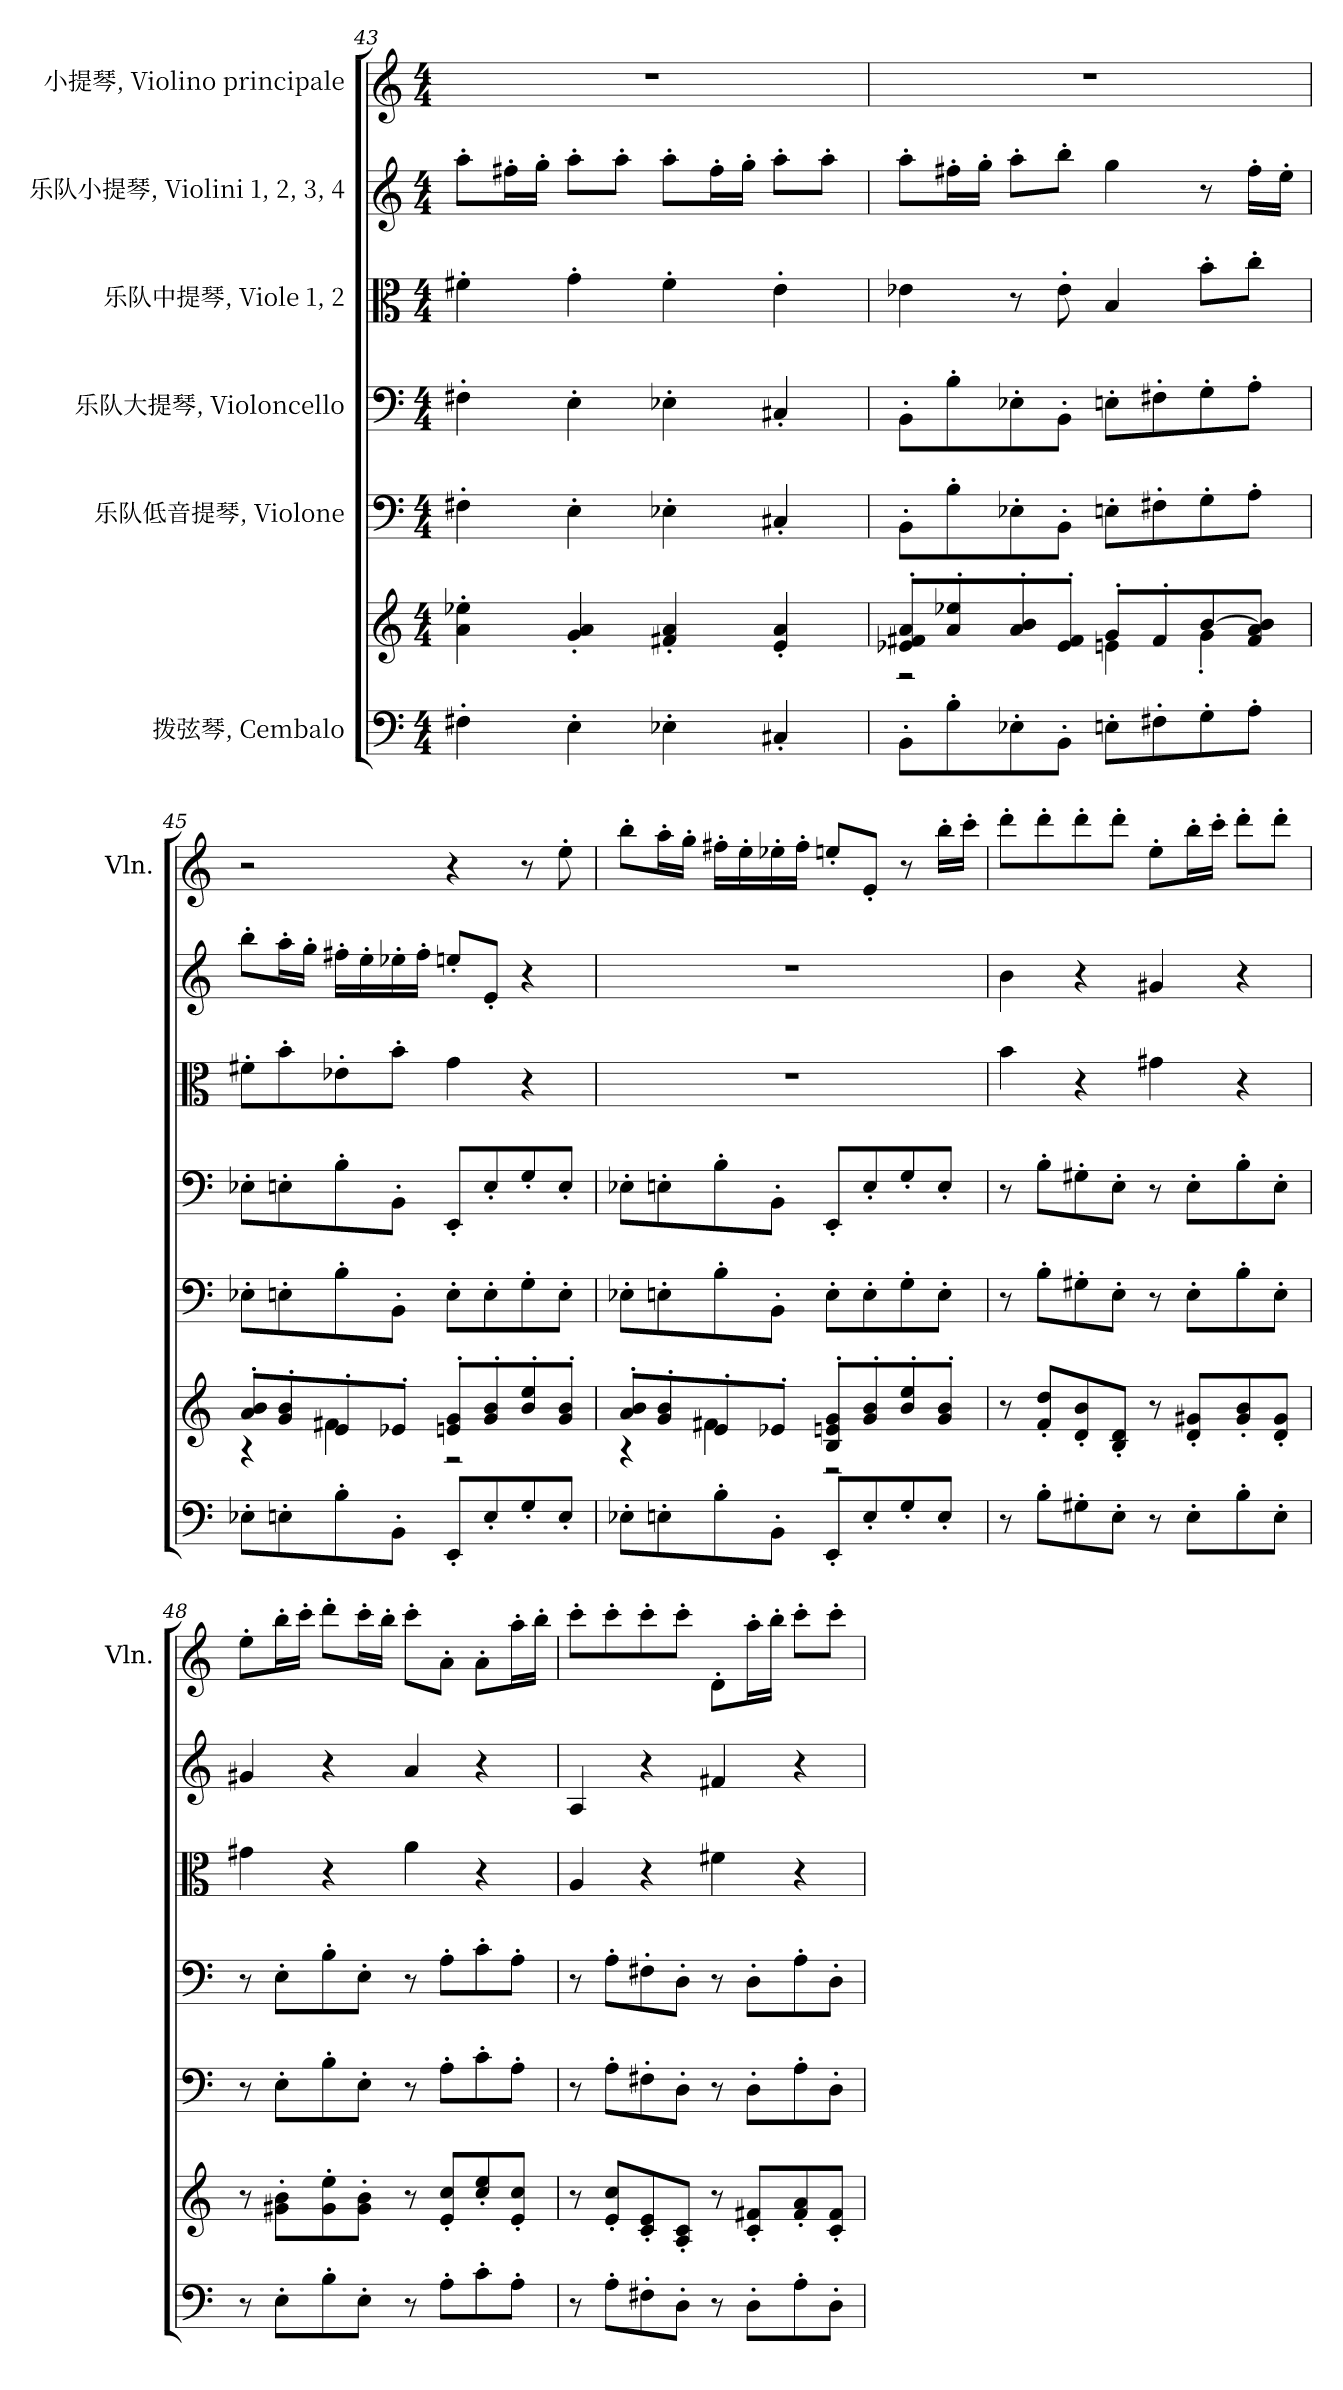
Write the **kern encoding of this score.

**kern	**kern	**kern	**kern	**kern	**kern	**kern
*part6	*part6	*part5	*part4	*part3	*part2	*part1
*staff7	*staff6	*staff5	*staff4	*staff3	*staff2	*staff1
*I"拨弦琴, Cembalo	*	*I"乐队低音提琴, Violone	*I"乐队大提琴, Violoncello	*I"乐队中提琴, Viole 1, 2	*I"乐队小提琴, Violini 1, 2, 3, 4	*I"小提琴, Violino principale
*	*	*	*	*	*	*I'Vln.
*clefF4	*clefG2	*clefF4	*clefF4	*clefC3	*clefG2	*clefG2
*	*	*ITrd7c12	*	*	*	*
*k[]	*k[]	*k[]	*k[]	*k[]	*k[]	*k[]
*M4/4	*M4/4	*M4/4	*M4/4	*M4/4	*M4/4	*M4/4
=43	=43	=43	=43	=43	=43	=43
4F#X'\	4a\' 4ee-X\'	4FF#X'\	4F#X'\	4f#X'\	8aa'\L	1r
.	.	.	.	.	16ff#X'\L	.
.	.	.	.	.	16gg'\JJ	.
4E'\	4g/' 4a/'	4EE'\	4E'\	4g'\	8aa'\L	.
.	.	.	.	.	8aa'\J	.
4E-X'\	4f#X/' 4a/'	4EE-X'\	4E-X'\	4f#'\	8aa'\L	.
.	.	.	.	.	16ff#'\L	.
.	.	.	.	.	16gg'\JJ	.
4C#X'/	4e/' 4a/'	4CC#X'/	4C#X'/	4e'\	8aa'\L	.
.	.	.	.	.	8aa'\J	.
=44	=44	=44	=44	=44	=44	=44
*	*^	*	*	*	*	*
8BB'\L	8e-X/' 8f#X/' 8a/'L	2r	8BBB'\L	8BB'\L	4e-X\	8aa'\L	1r
8B'\	8a/' 8ee-X/'	.	8BB'\	8B'\	.	16ff#X'\L	.
.	.	.	.	.	.	16gg'\JJ	.
8E-X'\	8a/' 8b/'	.	8EE-X'\	8E-X'\	8r	8aa'\L	.
8BB'\J	8e-/' 8f#/'J	.	8BBB'\J	8BB'\J	8e-'\	8bb'\J	.
8En'\L	8g'/L	4en\	8EEn'\L	8En'\L	4B/	4gg\	.
8F#X'\	8f#'/	.	8FF#X'\	8F#X'\	.	.	.
8G'\	[8b/	4g'\	8GG'\	8G'\	8b'\L	8r	.
8A'\J	8f#/ 8a/ 8b/]J	.	8AA'\J	8A'\J	8cc'\J	16ff#'\LL	.
.	.	.	.	.	.	16ee'\JJ	.
!!LO:PB:g=z
=45	=45	=45	=45	=45	=45	=45	=45
8E-X'\L	8a/' 8b/'L	4r	8EE-X'\L	8E-X'\L	8f#X'\L	8bb'\L	2r
8En'\	8g/' 8b/'	.	8EEn'\	8En'\	8b'\	16aa'\L	.
.	.	.	.	.	.	16gg'\JJ	.
8B'\	8e'/	4f#X\	8BB'\	8B'\	8e-X'\	16ff#X'\LL	.
.	.	.	.	.	.	16ee'\	.
8BB'\J	8e-X'/J	.	8BBB'\J	8BB'\J	8b'\J	16ee-X'\	.
.	.	.	.	.	.	16ff#'\JJ	.
8EE'/L	8en/' 8g/'L	2r	8EE'\L	8EE'/L	4g\	8een'/L	4r
8E'/	8g/' 8b/'	.	8EE'\	8E'/	.	8e'/J	.
8G'/	8b/' 8ee/'	.	8GG'\	8G'/	4r	4r	8r
8E'/J	8g/' 8b/'J	.	8EE'\J	8E'/J	.	.	8ee'\
=46	=46	=46	=46	=46	=46	=46	=46
8E-X'\L	8a/' 8b/'L	4r	8EE-X'\L	8E-X'\L	1r	1r	8bb'\L
8En'\	8g/' 8b/'	.	8EEn'\	8En'\	.	.	16aa'\L
.	.	.	.	.	.	.	16gg'\JJ
8B'\	8e'/	4f#X\	8BB'\	8B'\	.	.	16ff#X'\LL
.	.	.	.	.	.	.	16ee'\
8BB'\J	8e-X'/J	.	8BBB'\J	8BB'\J	.	.	16ee-X'\
.	.	.	.	.	.	.	16ff#'\JJ
8EE'/L	8B/' 8en/' 8g/'L	2r	8EE'\L	8EE'/L	.	.	8een'/L
8E'/	8g/' 8b/'	.	8EE'\	8E'/	.	.	8e'/J
8G'/	8b/' 8ee/'	.	8GG'\	8G'/	.	.	8r
8E'/J	8g/' 8b/'J	.	8EE'\J	8E'/J	.	.	16bb'\LL
.	.	.	.	.	.	.	16ccc'\JJ
*	*v	*v	*	*	*	*	*
=47	=47	=47	=47	=47	=47	=47
8r	8r	8r	8r	4b\	4b\	8ddd'\L
8B'\L	8f/' 8dd/'L	8BB'\L	8B'\L	.	.	8ddd'\
8G#X'\	8d/' 8b/'	8GG#X'\	8G#X'\	4r	4r	8ddd'\
8E'\J	8B/' 8d/'J	8EE'\J	8E'\J	.	.	8ddd'\J
8r	8r	8r	8r	4g#X\	4g#X/	8ee'\L
8E'\L	8d/' 8g#X/'L	8EE'\L	8E'\L	.	.	16bb'\L
.	.	.	.	.	.	16ccc'\JJ
8B'\	8g#/' 8b/'	8BB'\	8B'\	4r	4r	8ddd'\L
8E'\J	8d/' 8g#/'J	8EE'\J	8E'\J	.	.	8ddd'\J
!!LO:PB:g=z
=48	=48	=48	=48	=48	=48	=48
8r	8r	8r	8r	4g#X\	4g#X/	8ee'\L
8E'\L	8g#X\' 8b\'L	8EE'\L	8E'\L	.	.	16bb'\L
.	.	.	.	.	.	16ccc'\JJ
8B'\	8g#\' 8ee\'	8BB'\	8B'\	4r	4r	8ddd'\L
8E'\J	8g#\' 8b\'J	8EE'\J	8E'\J	.	.	16ccc'\L
.	.	.	.	.	.	16bb'\JJ
8r	8r	8r	8r	4a\	4a/	8ccc'\L
8A'\L	8e/' 8cc/'L	8AA'\L	8A'\L	.	.	8a'\J
8c'\	8cc/' 8ee/'	8C'\	8c'\	4r	4r	8a'\L
8A'\J	8e/' 8cc/'J	8AA'\J	8A'\J	.	.	16aa'\L
.	.	.	.	.	.	16bb'\JJ
=49	=49	=49	=49	=49	=49	=49
8r	8r	8r	8r	4A/	4A/	8ccc'\L
8A'\L	8e/' 8cc/'L	8AA'\L	8A'\L	.	.	8ccc'\
8F#X'\	8c/' 8e/'	8FF#X'\	8F#X'\	4r	4r	8ccc'\
8D'\J	8A/' 8c/'J	8DD'\J	8D'\J	.	.	8ccc'\J
8r	8r	8r	8r	4f#X\	4f#X/	8d'\L
8D'\L	8c/' 8f#X/'L	8DD'\L	8D'\L	.	.	16aa'\L
.	.	.	.	.	.	16bb'\JJ
8A'\	8f#/' 8a/'	8AA'\	8A'\	4r	4r	8ccc'\L
8D'\J	8c/' 8f#/'J	8DD'\J	8D'\J	.	.	8ccc'\J
=	=	=	=	=	=	=
*-	*-	*-	*-	*-	*-	*-
